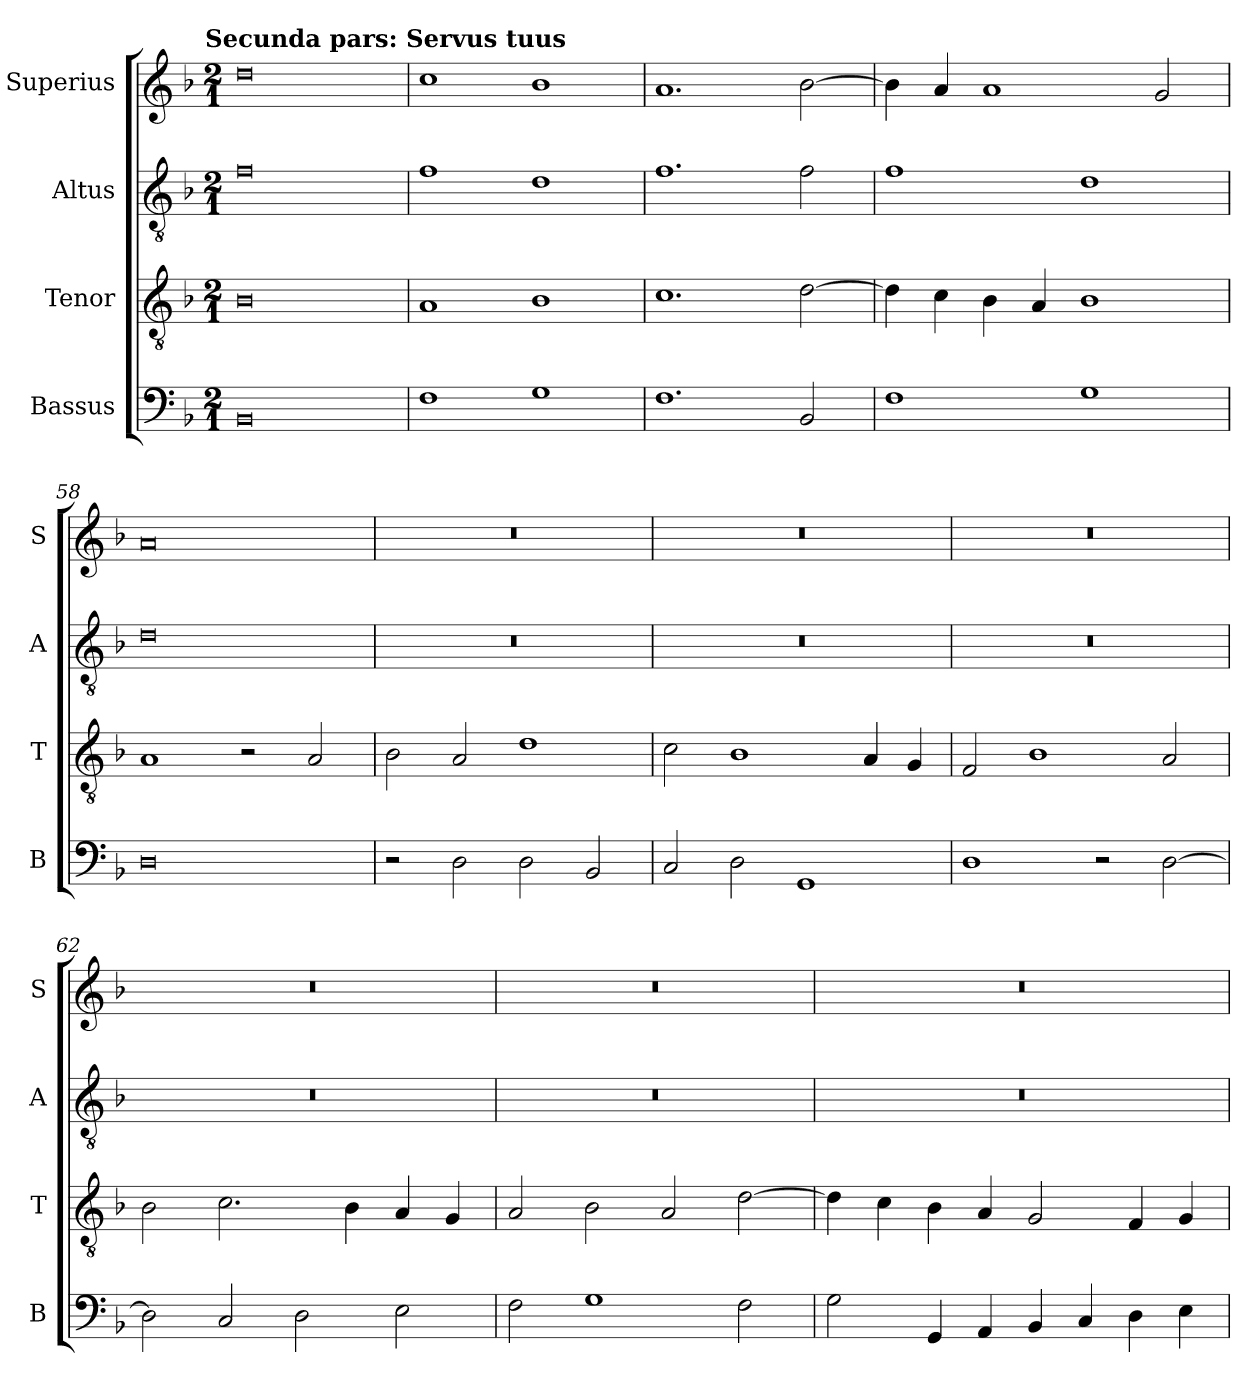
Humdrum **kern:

**kern	**kern	**kern	**kern
*part4	*part3	*part2	*part1
*staff4	*staff3	*staff2	*staff1
*I"Bassus	*I"Tenor	*I"Altus	*I"Superius
*I'B	*I'T	*I'A	*I'S
*clefF4	*clefGv2	*clefGv2	*clefG2
*k[b-]	*k[b-]	*k[b-]	*k[b-]
*F:	*F:	*F:	*F:
!!LO:TX:omd:t=Secunda pars&colon; Servus tuus
*M2/1	*M2/1	*M2/1	*M2/1
=	=	=	=
0BB-	0B-	0f	0dd
=55	=55	=55	=55
1F	1A	1f	1cc
1G	1B-	1d	1b-
=56	=56	=56	=56
1.F	1.c	1.f	1.a
2BB-	[2d	2f	[2b-
=57	=57	=57	=57
1F	4d]	1f	4b-]
.	4c	.	4a
.	4B-	.	1a
.	4A	.	.
1G	1B-	1d	.
.	.	.	2g
=58	=58	=58	=58
0D	1A	0d	0a
.	2r	.	.
.	2A	.	.
=59	=59	=59	=59
2r	2B-	0r	0r
2D	2A	.	.
2D	1d	.	.
2BB-	.	.	.
=60	=60	=60	=60
2C	2c	0r	0r
2D	1B-	.	.
1GG	.	.	.
.	4A	.	.
.	4G	.	.
=61	=61	=61	=61
1D	2F	0r	0r
.	1B-	.	.
2r	.	.	.
[2D	2A	.	.
=62	=62	=62	=62
2D]	2B-	0r	0r
2C	2.c	.	.
2D	.	.	.
.	4B-	.	.
2E	4A	.	.
.	4G	.	.
=63	=63	=63	=63
2F	2A	0r	0r
1G	2B-	.	.
.	2A	.	.
2F	[2d	.	.
=64	=64	=64	=64
2G	4d]	0r	0r
.	4c	.	.
4GG	4B-	.	.
4AA	4A	.	.
4BB-	2G	.	.
4C	.	.	.
4D	4F	.	.
4E	4G	.	.
=	=	=	=
*-	*-	*-	*-
